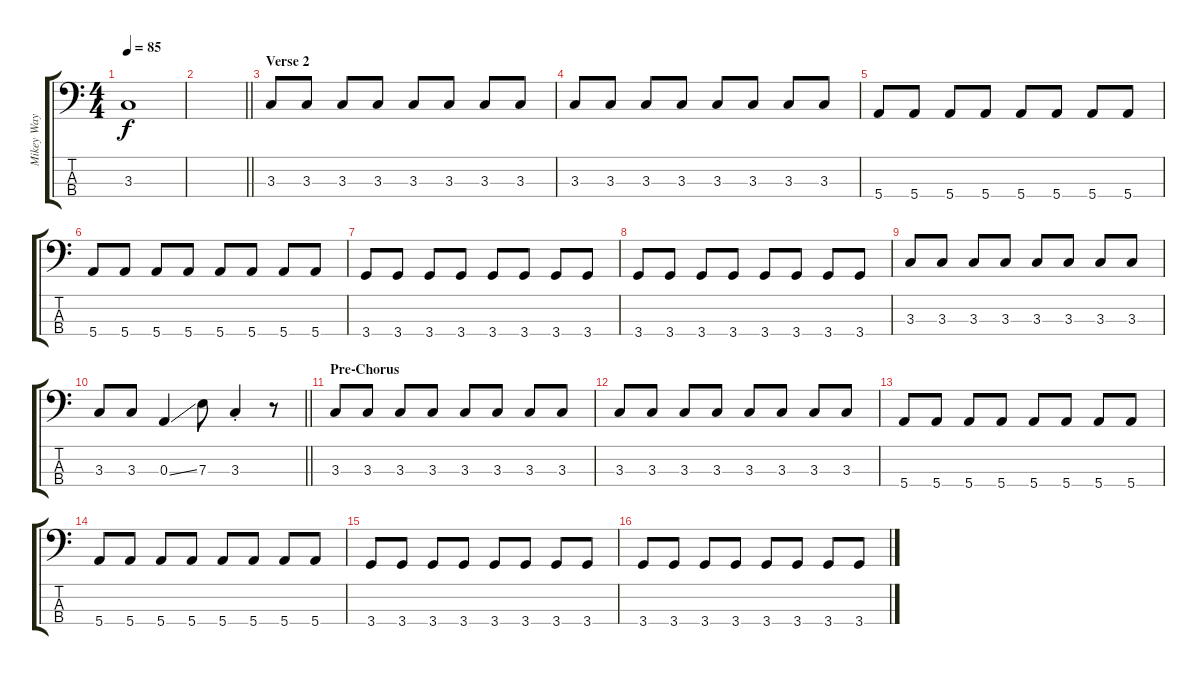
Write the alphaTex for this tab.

\track ("Mikey Way (Bass Guitar)" "Mikey Way ") {instrument electricbassfinger}
\staff {score tabs}
\tuning (G2 D2 A1 E1) {hide}
\ts (4 4)
\tempo 85
\clef f4
\ks c
3.3.1{dy f} |
\barLineRight lightlight
|
\section ("" "Verse 2")
3.3.8 3.3.8 3.3.8 3.3.8 3.3.8 3.3.8 3.3.8 3.3.8 |
3.3.8 3.3.8 3.3.8 3.3.8 3.3.8 3.3.8 3.3.8 3.3.8 |
5.4.8 5.4.8 5.4.8 5.4.8 5.4.8 5.4.8 5.4.8 5.4.8 |
5.4.8 5.4.8 5.4.8 5.4.8 5.4.8 5.4.8 5.4.8 5.4.8 |
3.4.8 3.4.8 3.4.8 3.4.8 3.4.8 3.4.8 3.4.8 3.4.8 |
3.4.8 3.4.8 3.4.8 3.4.8 3.4.8 3.4.8 3.4.8 3.4.8 |
3.3.8 3.3.8 3.3.8 3.3.8 3.3.8 3.3.8 3.3.8 3.3.8 |
\barLineRight lightlight
3.3.8 3.3.8 0.3{ss}.4 7.3.8 3.3{st}.4 r.8 |
\section ("" "Pre-Chorus")
3.3.8 3.3.8 3.3.8 3.3.8 3.3.8 3.3.8 3.3.8 3.3.8 |
3.3.8 3.3.8 3.3.8 3.3.8 3.3.8 3.3.8 3.3.8 3.3.8 |
5.4.8 5.4.8 5.4.8 5.4.8 5.4.8 5.4.8 5.4.8 5.4.8 |
5.4.8 5.4.8 5.4.8 5.4.8 5.4.8 5.4.8 5.4.8 5.4.8 |
3.4.8 3.4.8 3.4.8 3.4.8 3.4.8 3.4.8 3.4.8 3.4.8 |
3.4.8 3.4.8 3.4.8 3.4.8 3.4.8 3.4.8 3.4.8 3.4.8
